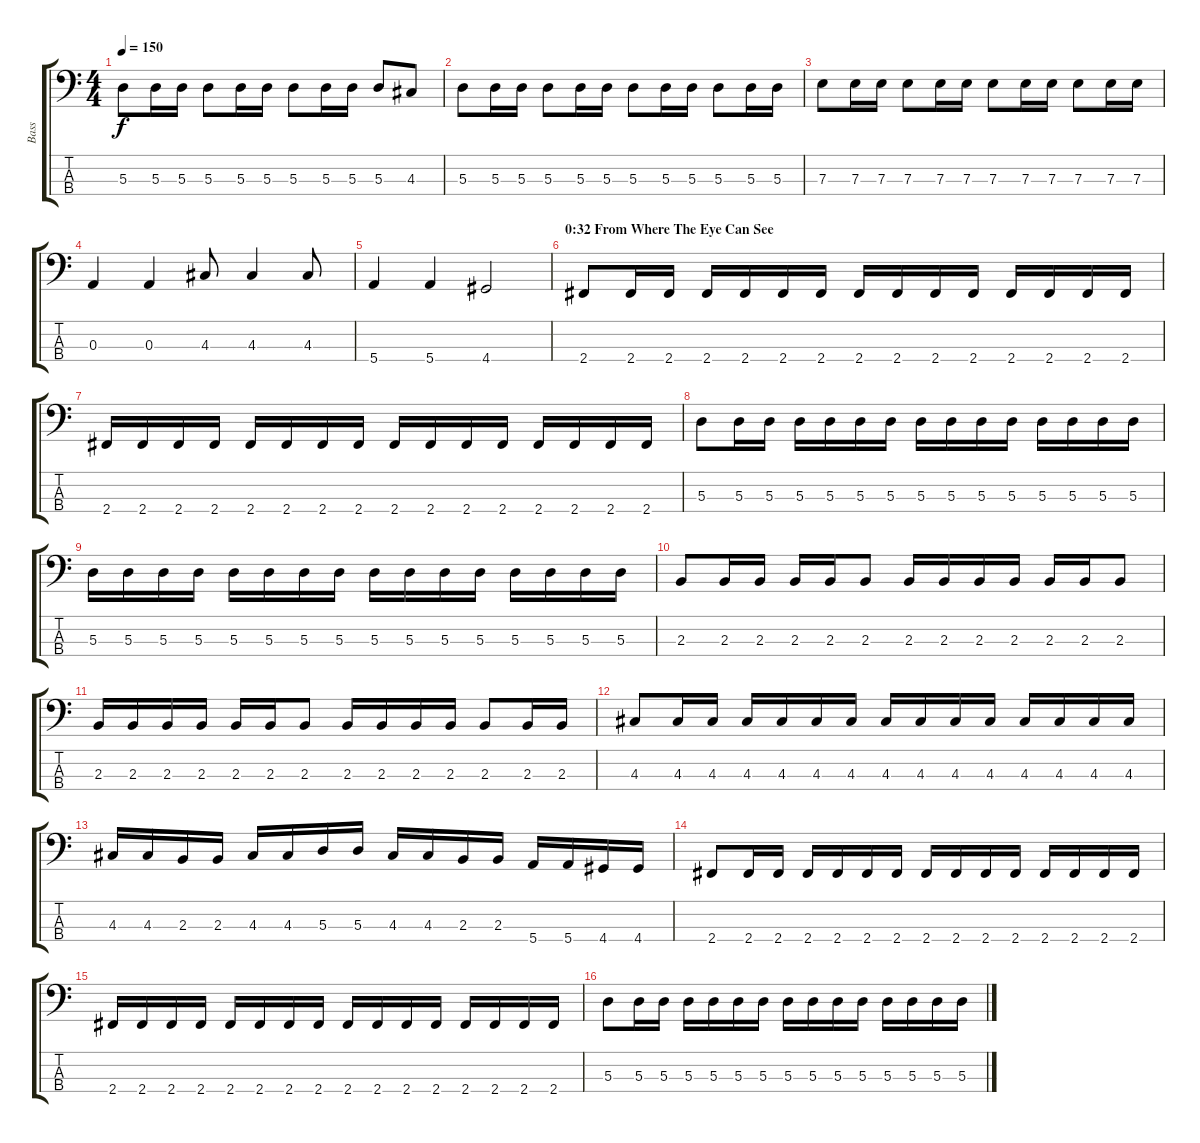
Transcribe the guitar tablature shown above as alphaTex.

\track ("Bass" "Bass") {instrument electricbassfinger}
\staff {score tabs}
\tuning (G2 D2 A1 E1) {hide}
\ts (4 4)
\tempo 150
\clef f4
\ks c
5.3.8{dy f} 5.3.16 5.3.16 5.3.8 5.3.16 5.3.16 5.3.8 5.3.16 5.3.16 5.3.8 4.3.8 |
5.3.8 5.3.16 5.3.16 5.3.8 5.3.16 5.3.16 5.3.8 5.3.16 5.3.16 5.3.8 5.3.16 5.3.16 |
7.3.8 7.3.16 7.3.16 7.3.8 7.3.16 7.3.16 7.3.8 7.3.16 7.3.16 7.3.8 7.3.16 7.3.16 |
0.3.4 0.3.4 4.3.8 4.3.4 4.3.8 |
5.4.4 5.4.4 4.4.2 |
\section ("" "0:32 From Where The Eye Can See")
2.4.8 2.4.16 2.4.16 2.4.16 2.4.16 2.4.16 2.4.16 2.4.16 2.4.16 2.4.16 2.4.16 2.4.16 2.4.16 2.4.16 2.4.16 |
2.4.16 2.4.16 2.4.16 2.4.16 2.4.16 2.4.16 2.4.16 2.4.16 2.4.16 2.4.16 2.4.16 2.4.16 2.4.16 2.4.16 2.4.16 2.4.16 |
5.3.8 5.3.16 5.3.16 5.3.16 5.3.16 5.3.16 5.3.16 5.3.16 5.3.16 5.3.16 5.3.16 5.3.16 5.3.16 5.3.16 5.3.16 |
5.3.16 5.3.16 5.3.16 5.3.16 5.3.16 5.3.16 5.3.16 5.3.16 5.3.16 5.3.16 5.3.16 5.3.16 5.3.16 5.3.16 5.3.16 5.3.16 |
2.3.8 2.3.16 2.3.16 2.3.16 2.3.16 2.3.8 2.3.16 2.3.16 2.3.16 2.3.16 2.3.16 2.3.16 2.3.8 |
2.3.16 2.3.16 2.3.16 2.3.16 2.3.16 2.3.16 2.3.8 2.3.16 2.3.16 2.3.16 2.3.16 2.3.8 2.3.16 2.3.16 |
4.3.8 4.3.16 4.3.16 4.3.16 4.3.16 4.3.16 4.3.16 4.3.16 4.3.16 4.3.16 4.3.16 4.3.16 4.3.16 4.3.16 4.3.16 |
4.3.16 4.3.16 2.3.16 2.3.16 4.3.16 4.3.16 5.3.16 5.3.16 4.3.16 4.3.16 2.3.16 2.3.16 5.4.16 5.4.16 4.4.16 4.4.16 |
2.4.8 2.4.16 2.4.16 2.4.16 2.4.16 2.4.16 2.4.16 2.4.16 2.4.16 2.4.16 2.4.16 2.4.16 2.4.16 2.4.16 2.4.16 |
2.4.16 2.4.16 2.4.16 2.4.16 2.4.16 2.4.16 2.4.16 2.4.16 2.4.16 2.4.16 2.4.16 2.4.16 2.4.16 2.4.16 2.4.16 2.4.16 |
5.3.8 5.3.16 5.3.16 5.3.16 5.3.16 5.3.16 5.3.16 5.3.16 5.3.16 5.3.16 5.3.16 5.3.16 5.3.16 5.3.16 5.3.16
